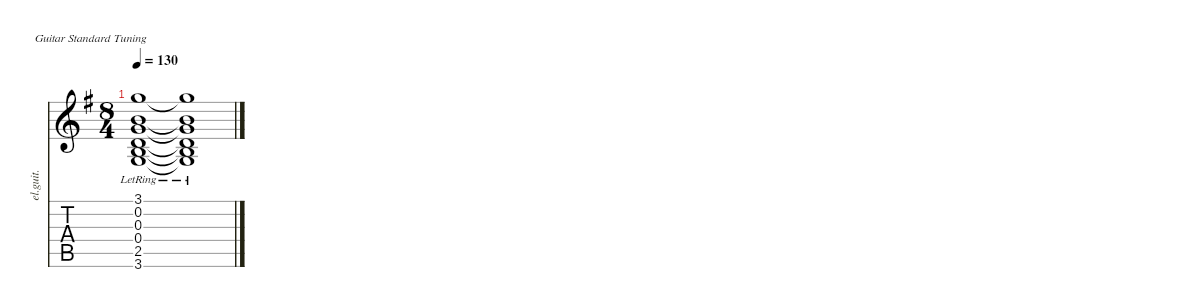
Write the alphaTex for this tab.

\defaultSystemsLayout 4
\hideDynamics
\bracketExtendMode nobrackets
\track ("Track 1" "el.guit.") {instrument electricguitarclean}
\staff {score tabs}
\tuning (E4 B3 G3 D3 A2 E2)
\ts (8 4)
\beaming (8 4 4 4 4)
\tempo 130
\clef g2
\ks g
(3.1{lr acc forcenatural} 0.2{lr acc forcenatural} 0.3{lr acc forcenatural} 0.4{lr acc forcenatural} 2.5{lr acc forcenatural} 3.6{lr acc forcenatural}).1{dy f beam Up} (3.1{lr t acc forcenatural} 0.2{lr t acc forcenatural} 0.3{lr t acc forcenatural} 0.4{lr t acc forcenatural} 2.5{lr t acc forcenatural} 3.6{lr t acc forcenatural}).1{beam Up}
